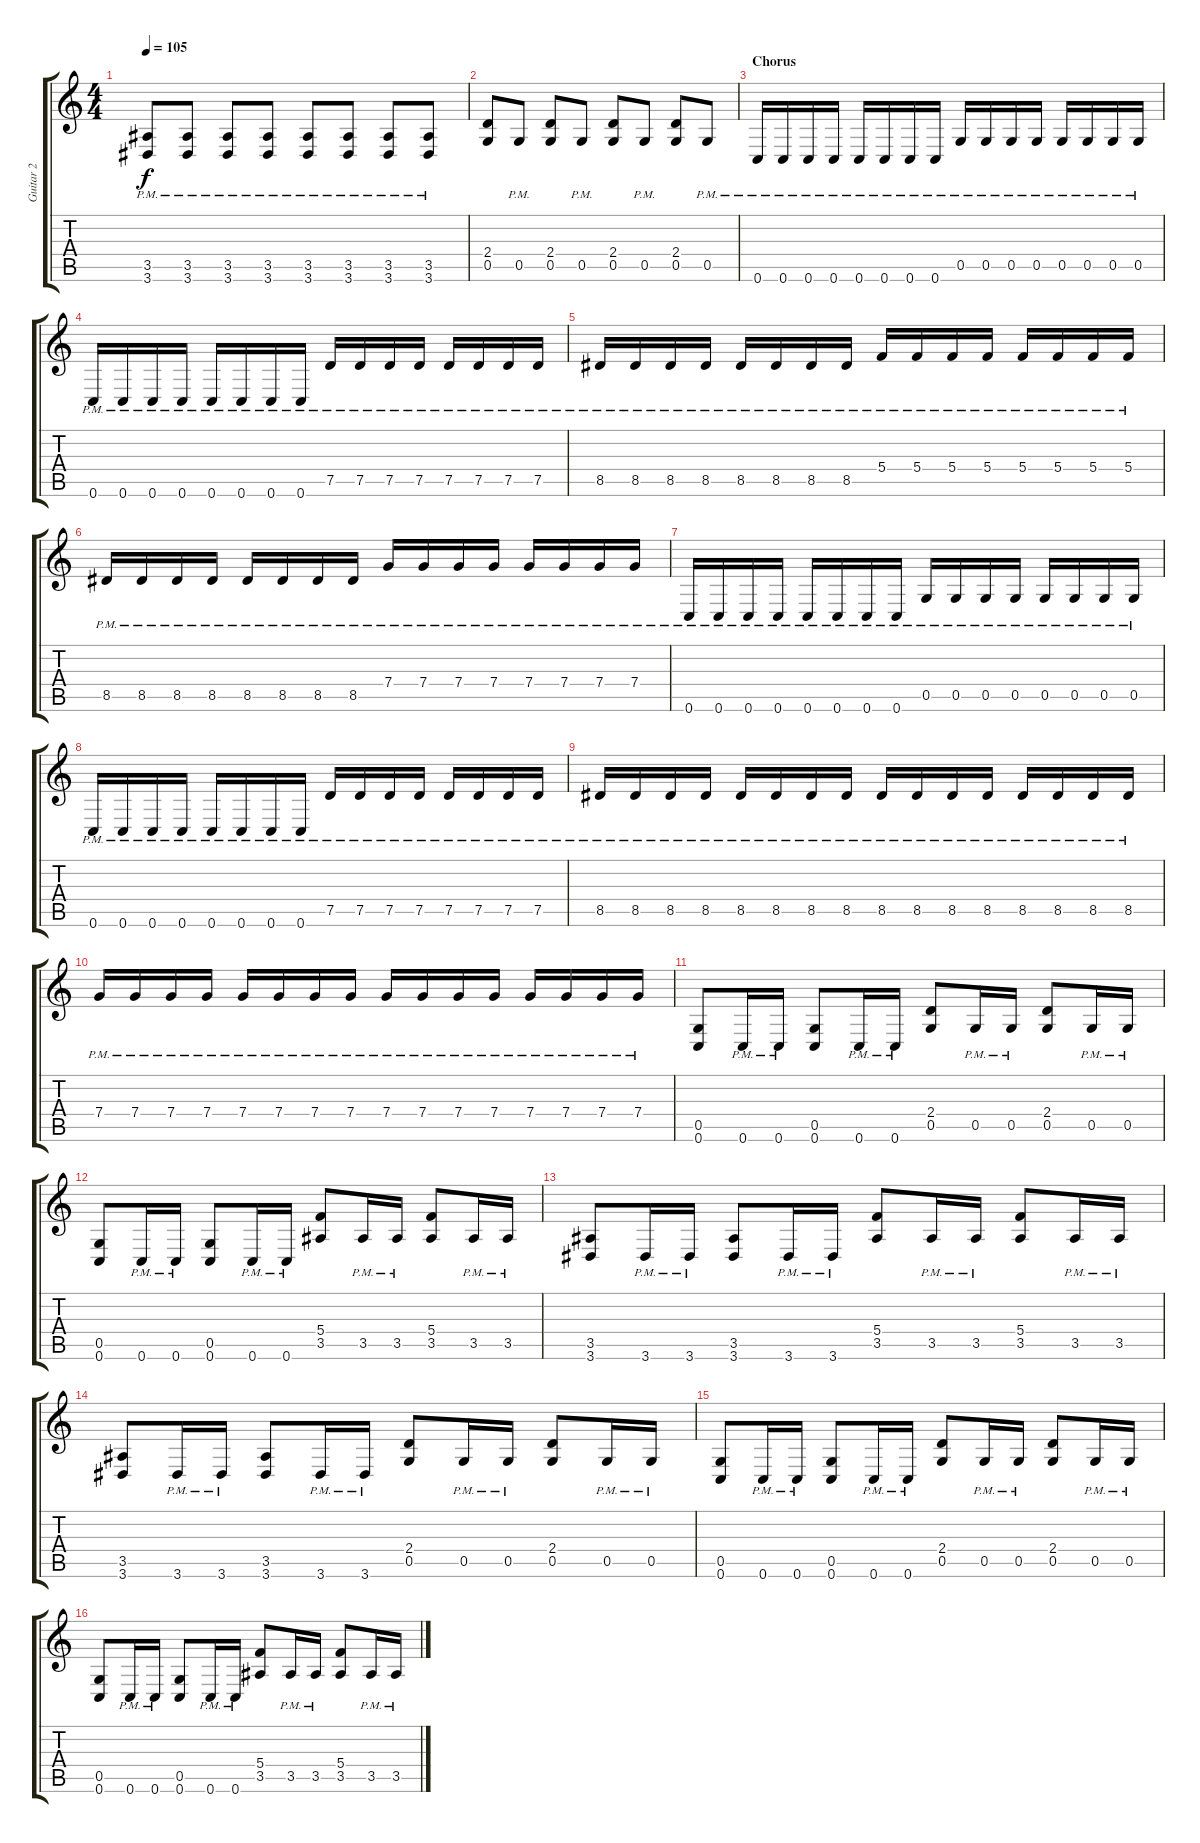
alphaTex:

\track ("Guitar 2" "Guitar 2") {instrument distortionguitar}
\staff {score tabs}
\tuning (D4 A3 F3 C3 G2 C2) {hide}
\ts (4 4)
\tempo 105
\clef g2
\ks c
(3.5{pm} 3.6{pm}).8{dy f} (3.5{pm} 3.6{pm}).8 (3.5{pm} 3.6{pm}).8 (3.5{pm} 3.6{pm}).8 (3.5{pm} 3.6{pm}).8 (3.5{pm} 3.6{pm}).8 (3.5{pm} 3.6{pm}).8 (3.5{pm} 3.6{pm}).8 |
(2.4 0.5).8 0.5{pm}.8 (2.4 0.5).8 0.5{pm}.8 (2.4 0.5).8 0.5{pm}.8 (2.4 0.5).8 0.5{pm}.8 |
\section ("" "Chorus")
0.6{pm}.16 0.6{pm}.16 0.6{pm}.16 0.6{pm}.16 0.6{pm}.16 0.6{pm}.16 0.6{pm}.16 0.6{pm}.16 0.5{pm}.16 0.5{pm}.16 0.5{pm}.16 0.5{pm}.16 0.5{pm}.16 0.5{pm}.16 0.5{pm}.16 0.5{pm}.16 |
0.6{pm}.16 0.6{pm}.16 0.6{pm}.16 0.6{pm}.16 0.6{pm}.16 0.6{pm}.16 0.6{pm}.16 0.6{pm}.16 7.5{pm}.16 7.5{pm}.16 7.5{pm}.16 7.5{pm}.16 7.5{pm}.16 7.5{pm}.16 7.5{pm}.16 7.5{pm}.16 |
8.5{pm}.16 8.5{pm}.16 8.5{pm}.16 8.5{pm}.16 8.5{pm}.16 8.5{pm}.16 8.5{pm}.16 8.5{pm}.16 5.4{pm}.16 5.4{pm}.16 5.4{pm}.16 5.4{pm}.16 5.4{pm}.16 5.4{pm}.16 5.4{pm}.16 5.4{pm}.16 |
8.5{pm}.16 8.5{pm}.16 8.5{pm}.16 8.5{pm}.16 8.5{pm}.16 8.5{pm}.16 8.5{pm}.16 8.5{pm}.16 7.4{pm}.16 7.4{pm}.16 7.4{pm}.16 7.4{pm}.16 7.4{pm}.16 7.4{pm}.16 7.4{pm}.16 7.4{pm}.16 |
0.6{pm}.16 0.6{pm}.16 0.6{pm}.16 0.6{pm}.16 0.6{pm}.16 0.6{pm}.16 0.6{pm}.16 0.6{pm}.16 0.5{pm}.16 0.5{pm}.16 0.5{pm}.16 0.5{pm}.16 0.5{pm}.16 0.5{pm}.16 0.5{pm}.16 0.5{pm}.16 |
0.6{pm}.16 0.6{pm}.16 0.6{pm}.16 0.6{pm}.16 0.6{pm}.16 0.6{pm}.16 0.6{pm}.16 0.6{pm}.16 7.5{pm}.16 7.5{pm}.16 7.5{pm}.16 7.5{pm}.16 7.5{pm}.16 7.5{pm}.16 7.5{pm}.16 7.5{pm}.16 |
8.5{pm}.16 8.5{pm}.16 8.5{pm}.16 8.5{pm}.16 8.5{pm}.16 8.5{pm}.16 8.5{pm}.16 8.5{pm}.16 8.5{pm}.16 8.5{pm}.16 8.5{pm}.16 8.5{pm}.16 8.5{pm}.16 8.5{pm}.16 8.5{pm}.16 8.5{pm}.16 |
7.4{pm}.16 7.4{pm}.16 7.4{pm}.16 7.4{pm}.16 7.4{pm}.16 7.4{pm}.16 7.4{pm}.16 7.4{pm}.16 7.4{pm}.16 7.4{pm}.16 7.4{pm}.16 7.4{pm}.16 7.4{pm}.16 7.4{pm}.16 7.4{pm}.16 7.4{pm}.16 |
(0.5 0.6).8 0.6{pm}.16 0.6{pm}.16 (0.5 0.6).8 0.6{pm}.16 0.6{pm}.16 (2.4 0.5).8 0.5{pm}.16 0.5{pm}.16 (2.4 0.5).8 0.5{pm}.16 0.5{pm}.16 |
(0.5 0.6).8 0.6{pm}.16 0.6{pm}.16 (0.5 0.6).8 0.6{pm}.16 0.6{pm}.16 (5.4 3.5).8 3.5{pm}.16 3.5{pm}.16 (5.4 3.5).8 3.5{pm}.16 3.5{pm}.16 |
(3.5 3.6).8 3.6{pm}.16 3.6{pm}.16 (3.5 3.6).8 3.6{pm}.16 3.6{pm}.16 (5.4 3.5).8 3.5{pm}.16 3.5{pm}.16 (5.4 3.5).8 3.5{pm}.16 3.5{pm}.16 |
(3.5 3.6).8 3.6{pm}.16 3.6{pm}.16 (3.5 3.6).8 3.6{pm}.16 3.6{pm}.16 (2.4 0.5).8 0.5{pm}.16 0.5{pm}.16 (2.4 0.5).8 0.5{pm}.16 0.5{pm}.16 |
(0.5 0.6).8 0.6{pm}.16 0.6{pm}.16 (0.5 0.6).8 0.6{pm}.16 0.6{pm}.16 (2.4 0.5).8 0.5{pm}.16 0.5{pm}.16 (2.4 0.5).8 0.5{pm}.16 0.5{pm}.16 |
(0.5 0.6).8 0.6{pm}.16 0.6{pm}.16 (0.5 0.6).8 0.6{pm}.16 0.6{pm}.16 (5.4 3.5).8 3.5{pm}.16 3.5{pm}.16 (5.4 3.5).8 3.5{pm}.16 3.5{pm}.16
